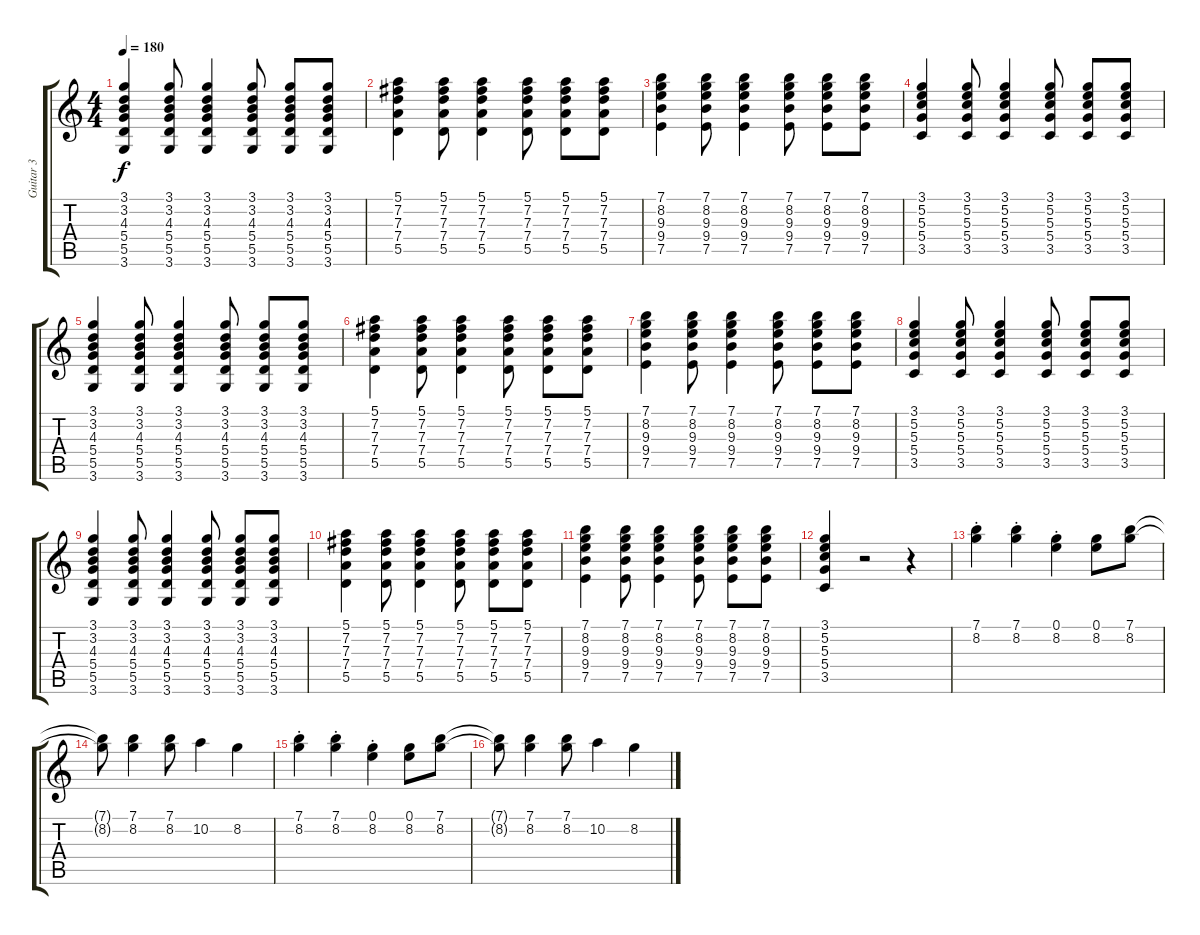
\track ("Guitar 3" "Guitar 3") {instrument acousticguitarnylon}
\staff {score tabs}
\tuning (E4 B3 G3 D3 A2 E2) {hide}
\ts (4 4)
\tempo 180
\clef g2
\ks c
(3.1 3.2 4.3 5.4 5.5 3.6).4{dy f} (3.1 3.2 4.3 5.4 5.5 3.6).8 (3.1 3.2 4.3 5.4 5.5 3.6).4 (3.1 3.2 4.3 5.4 5.5 3.6).8 (3.1 3.2 4.3 5.4 5.5 3.6).8 (3.1 3.2 4.3 5.4 5.5 3.6).8 |
(5.1 7.2 7.3 7.4 5.5).4 (5.1 7.2 7.3 7.4 5.5).8 (5.1 7.2 7.3 7.4 5.5).4 (5.1 7.2 7.3 7.4 5.5).8 (5.1 7.2 7.3 7.4 5.5).8 (5.1 7.2 7.3 7.4 5.5).8 |
(7.1 8.2 9.3 9.4 7.5).4 (7.1 8.2 9.3 9.4 7.5).8 (7.1 8.2 9.3 9.4 7.5).4 (7.1 8.2 9.3 9.4 7.5).8 (7.1 8.2 9.3 9.4 7.5).8 (7.1 8.2 9.3 9.4 7.5).8 |
(3.1 5.2 5.3 5.4 3.5).4 (3.1 5.2 5.3 5.4 3.5).8 (3.1 5.2 5.3 5.4 3.5).4 (3.1 5.2 5.3 5.4 3.5).8 (3.1 5.2 5.3 5.4 3.5).8 (3.1 5.2 5.3 5.4 3.5).8 |
(3.1 3.2 4.3 5.4 5.5 3.6).4 (3.1 3.2 4.3 5.4 5.5 3.6).8 (3.1 3.2 4.3 5.4 5.5 3.6).4 (3.1 3.2 4.3 5.4 5.5 3.6).8 (3.1 3.2 4.3 5.4 5.5 3.6).8 (3.1 3.2 4.3 5.4 5.5 3.6).8 |
(5.1 7.2 7.3 7.4 5.5).4 (5.1 7.2 7.3 7.4 5.5).8 (5.1 7.2 7.3 7.4 5.5).4 (5.1 7.2 7.3 7.4 5.5).8 (5.1 7.2 7.3 7.4 5.5).8 (5.1 7.2 7.3 7.4 5.5).8 |
(7.1 8.2 9.3 9.4 7.5).4 (7.1 8.2 9.3 9.4 7.5).8 (7.1 8.2 9.3 9.4 7.5).4 (7.1 8.2 9.3 9.4 7.5).8 (7.1 8.2 9.3 9.4 7.5).8 (7.1 8.2 9.3 9.4 7.5).8 |
(3.1 5.2 5.3 5.4 3.5).4 (3.1 5.2 5.3 5.4 3.5).8 (3.1 5.2 5.3 5.4 3.5).4 (3.1 5.2 5.3 5.4 3.5).8 (3.1 5.2 5.3 5.4 3.5).8 (3.1 5.2 5.3 5.4 3.5).8 |
(3.1 3.2 4.3 5.4 5.5 3.6).4 (3.1 3.2 4.3 5.4 5.5 3.6).8 (3.1 3.2 4.3 5.4 5.5 3.6).4 (3.1 3.2 4.3 5.4 5.5 3.6).8 (3.1 3.2 4.3 5.4 5.5 3.6).8 (3.1 3.2 4.3 5.4 5.5 3.6).8 |
(5.1 7.2 7.3 7.4 5.5).4 (5.1 7.2 7.3 7.4 5.5).8 (5.1 7.2 7.3 7.4 5.5).4 (5.1 7.2 7.3 7.4 5.5).8 (5.1 7.2 7.3 7.4 5.5).8 (5.1 7.2 7.3 7.4 5.5).8 |
(7.1 8.2 9.3 9.4 7.5).4 (7.1 8.2 9.3 9.4 7.5).8 (7.1 8.2 9.3 9.4 7.5).4 (7.1 8.2 9.3 9.4 7.5).8 (7.1 8.2 9.3 9.4 7.5).8 (7.1 8.2 9.3 9.4 7.5).8 |
(3.1 5.2 5.3 5.4 3.5).4 r.2 r.4 |
(7.1{st} 8.2{st}).4 (7.1{st} 8.2{st}).4 (0.1{st} 8.2{st}).4 (0.1 8.2).8 (7.1 8.2).8 |
(7.1{t} 8.2{t}).8 (7.1 8.2).4 (7.1 8.2).8 10.2.4 8.2.4 |
(7.1{st} 8.2{st}).4 (7.1{st} 8.2{st}).4 (0.1{st} 8.2{st}).4 (0.1 8.2).8 (7.1 8.2).8 |
(7.1{t} 8.2{t}).8 (7.1 8.2).4 (7.1 8.2).8 10.2.4 8.2.4
